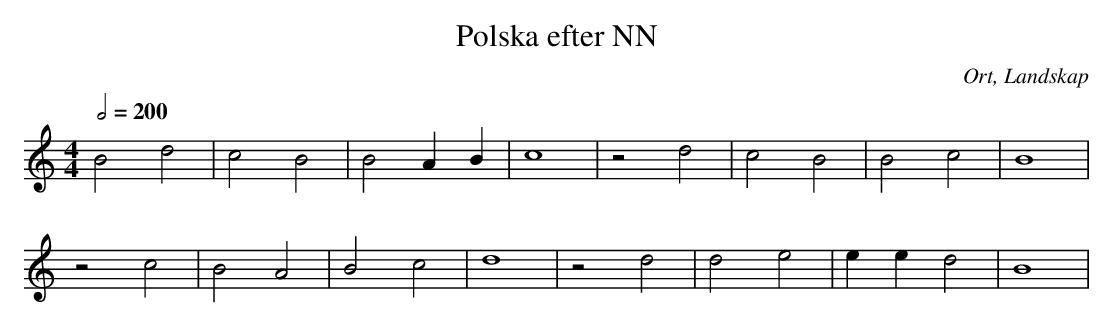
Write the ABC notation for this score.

X:1
T:Polska efter NN
O:Ort, Landskap
M:4/4
L:1/2
K:C
Q:200
B d | c B | B A/B/ | c2 | z d | c B | B    c | B2 |
z c | B A | B c    | d2 | z d | d e | e/e/ d | B2 |
